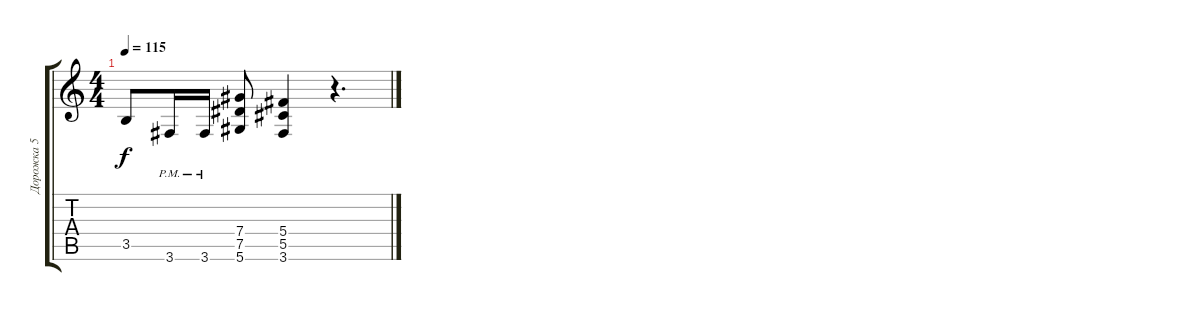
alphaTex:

\track ("Дорожка 5" "Дорожка 5") {instrument distortionguitar}
\staff {score tabs}
\tuning (Eb4 Bb3 Gb3 Db3 Ab2 Eb2) {hide}
\ts (4 4)
\tempo 115
\clef g2
\ks c
3.5.8{dy f} 3.6{pm}.16 3.6{pm}.16 (7.4 7.5 5.6).8 (5.4 5.5 3.6).4 r.4{d}
